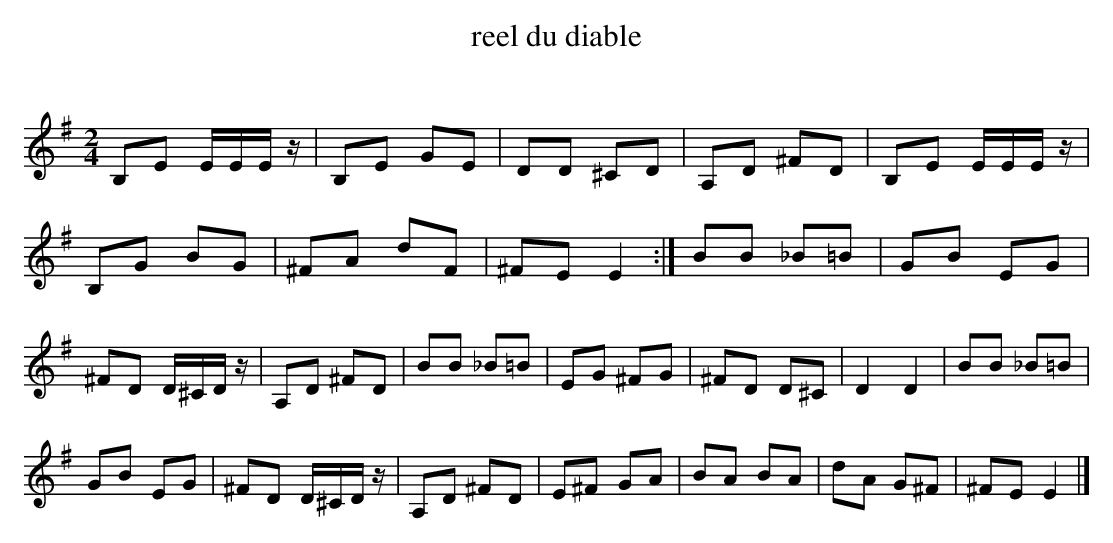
X:1
T:reel du diable
C:
M:2/4
L:1/16
K:Em
B,2E2 EEE z |B,2E2 G2E2 |D2D2 ^C2D2 |A,2D2 ^F2D2 |B,2E2 EEE z |B,2G2 B2G2 |^F2A2 d2F2 |^F2E2 E4 :|B2B2 _B2=B2 |G2B2 E2G2 |^F2D2 D^CD z |A,2D2 ^F2D2 |B2B2 _B2=B2 |E2G2 ^F2G2 |^F2D2 D2^C2 |D4 D4 |B2B2 _B2=B2 |
G2B2 E2G2 |^F2D2 D^CD z |A,2D2 ^F2D2 |E2^F2 G2A2 |B2A2 B2A2 |d2A2 G2^F2 |^F2E2 E4 |]
